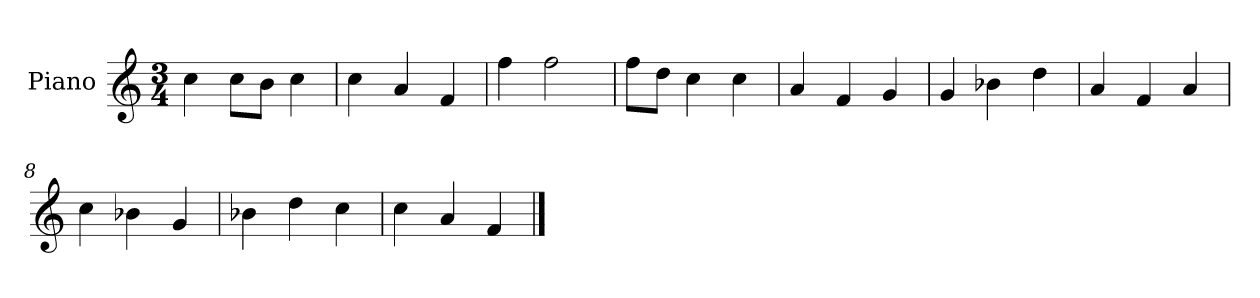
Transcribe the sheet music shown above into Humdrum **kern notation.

**kern
*part1
*staff1
*I"Piano
*I'P-no
*clefG2
*k[]
*M3/4
*MM179
=1
4cc\
8cc\L
8b\J
4cc\
=2
4cc\
4a/
4f/
=3
4ff\
2ff\
=4
8ff\L
8dd\J
4cc\
4cc\
=5
4a/
4f/
4g/
=6
4g/
4b-X\
4dd\
=7
4a/
4f/
4a/
=8
4cc\
4b-X\
4g/
=9
4b-X\
4dd\
4cc\
=10
4cc\
4a/
4f/
==
*-
